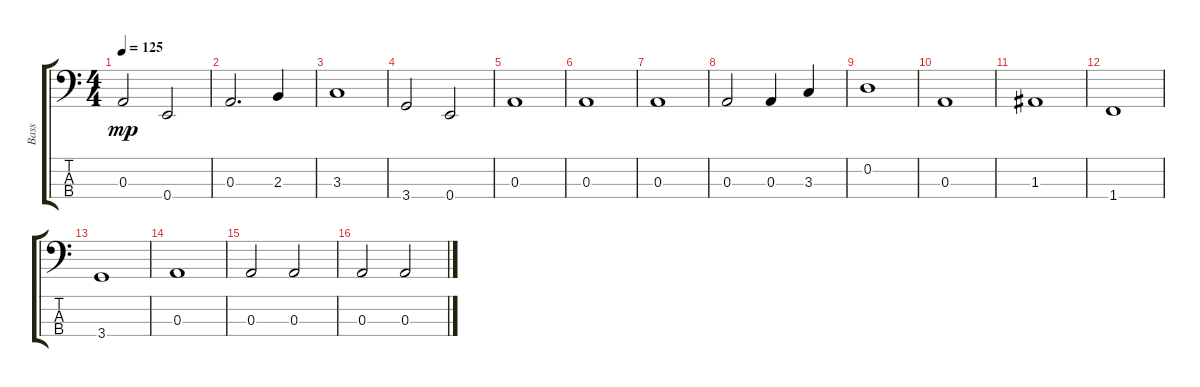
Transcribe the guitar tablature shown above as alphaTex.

\track ("Bass" "Bass") {instrument acousticbass}
\staff {score tabs}
\tuning (G2 D2 A1 E1) {hide}
\ts (4 4)
\tempo 125
\clef f4
\ks c
0.3.2{dy mp} 0.4.2 |
0.3.2{d} 2.3.4 |
3.3.1 |
3.4.2 0.4.2 |
0.3.1 |
0.3.1 |
0.3.1 |
0.3.2 0.3.4 3.3.4 |
0.2.1 |
0.3.1 |
1.3.1 |
1.4.1 |
3.4.1 |
0.3.1 |
0.3.2 0.3.2 |
0.3.2 0.3.2
